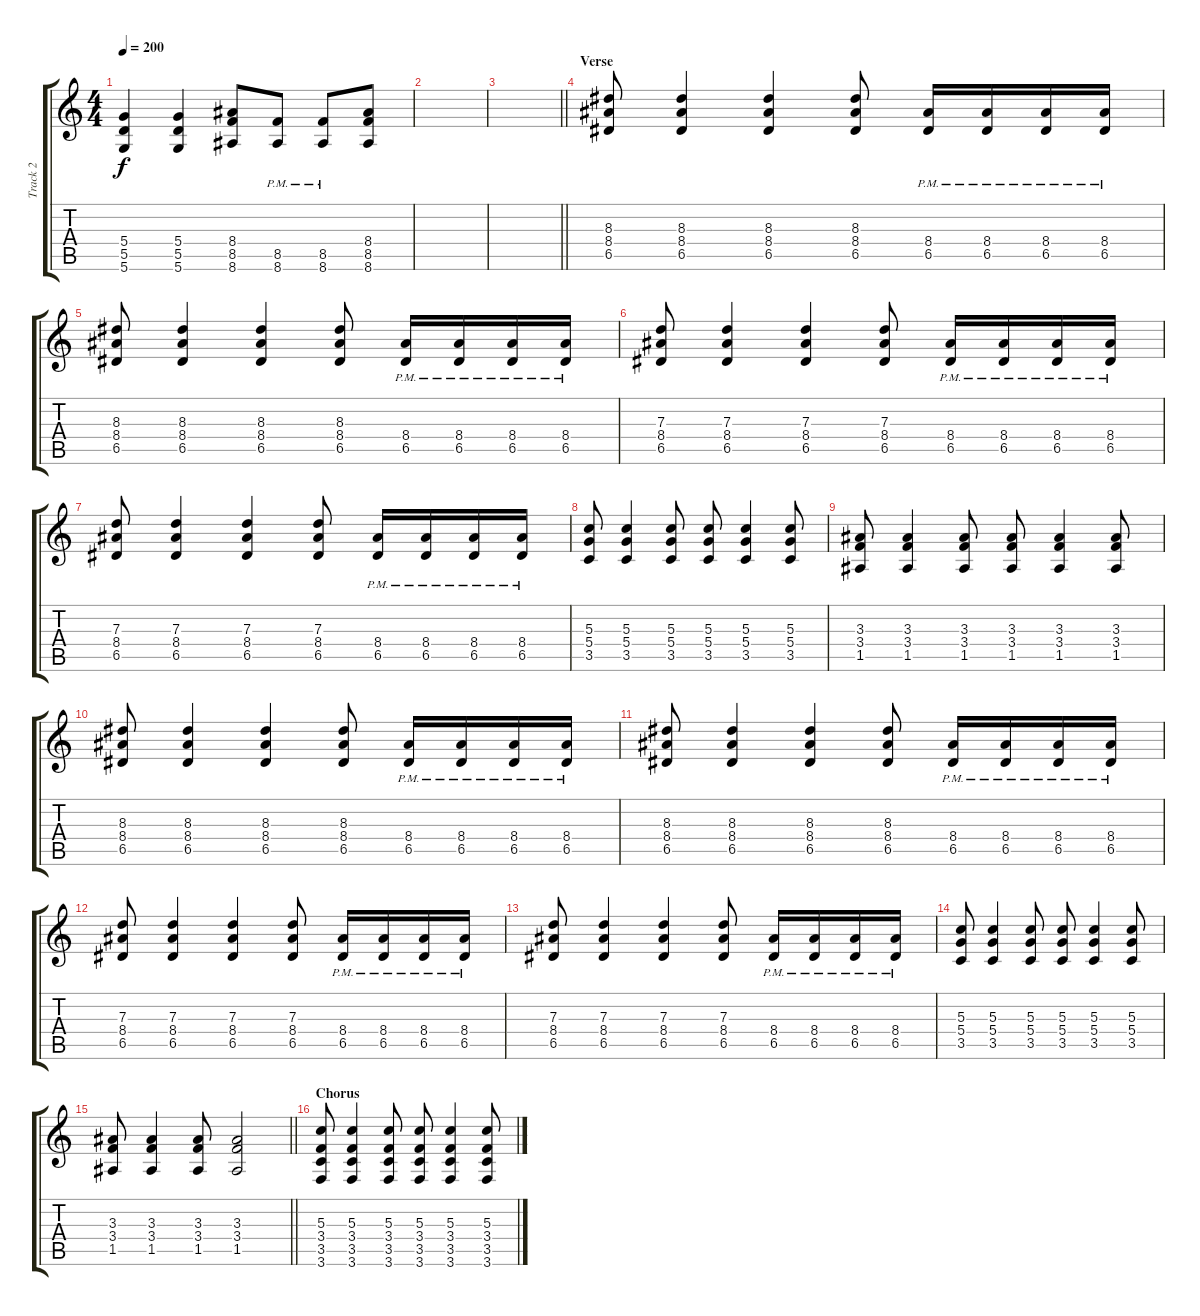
\track ("Track 2" "Track 2") {instrument overdrivenguitar}
\staff {score tabs}
\tuning (E4 B3 G3 D3 A2 D2) {hide}
\ts (4 4)
\tempo 200
\clef g2
\ks c
(5.4 5.5 5.6).4{dy f} (5.4 5.5 5.6).4 (8.4 8.5 8.6).8 (8.5{pm} 8.6{pm}).8 (8.5{pm} 8.6{pm}).8 (8.4 8.5 8.6).8 |
|
\barLineRight lightlight
|
\section ("" "Verse")
(8.3 8.4 6.5).8 (8.3 8.4 6.5).4 (8.3 8.4 6.5).4 (8.3 8.4 6.5).8 (8.4{pm} 6.5{pm}).16 (8.4{pm} 6.5{pm}).16 (8.4{pm} 6.5{pm}).16 (8.4{pm} 6.5{pm}).16 |
(8.3 8.4 6.5).8 (8.3 8.4 6.5).4 (8.3 8.4 6.5).4 (8.3 8.4 6.5).8 (8.4{pm} 6.5{pm}).16 (8.4{pm} 6.5{pm}).16 (8.4{pm} 6.5{pm}).16 (8.4{pm} 6.5{pm}).16 |
(7.3 8.4 6.5).8 (7.3 8.4 6.5).4 (7.3 8.4 6.5).4 (7.3 8.4 6.5).8 (8.4{pm} 6.5{pm}).16 (8.4{pm} 6.5{pm}).16 (8.4{pm} 6.5{pm}).16 (8.4{pm} 6.5{pm}).16 |
(7.3 8.4 6.5).8 (7.3 8.4 6.5).4 (7.3 8.4 6.5).4 (7.3 8.4 6.5).8 (8.4{pm} 6.5{pm}).16 (8.4{pm} 6.5{pm}).16 (8.4{pm} 6.5{pm}).16 (8.4{pm} 6.5{pm}).16 |
(5.3 5.4 3.5).8 (5.3 5.4 3.5).4 (5.3 5.4 3.5).8 (5.3 5.4 3.5).8 (5.3 5.4 3.5).4 (5.3 5.4 3.5).8 |
(3.3 3.4 1.5).8 (3.3 3.4 1.5).4 (3.3 3.4 1.5).8 (3.3 3.4 1.5).8 (3.3 3.4 1.5).4 (3.3 3.4 1.5).8 |
(8.3 8.4 6.5).8 (8.3 8.4 6.5).4 (8.3 8.4 6.5).4 (8.3 8.4 6.5).8 (8.4{pm} 6.5{pm}).16 (8.4{pm} 6.5{pm}).16 (8.4{pm} 6.5{pm}).16 (8.4{pm} 6.5{pm}).16 |
(8.3 8.4 6.5).8 (8.3 8.4 6.5).4 (8.3 8.4 6.5).4 (8.3 8.4 6.5).8 (8.4{pm} 6.5{pm}).16 (8.4{pm} 6.5{pm}).16 (8.4{pm} 6.5{pm}).16 (8.4{pm} 6.5{pm}).16 |
(7.3 8.4 6.5).8 (7.3 8.4 6.5).4 (7.3 8.4 6.5).4 (7.3 8.4 6.5).8 (8.4{pm} 6.5{pm}).16 (8.4{pm} 6.5{pm}).16 (8.4{pm} 6.5{pm}).16 (8.4{pm} 6.5{pm}).16 |
(7.3 8.4 6.5).8 (7.3 8.4 6.5).4 (7.3 8.4 6.5).4 (7.3 8.4 6.5).8 (8.4{pm} 6.5{pm}).16 (8.4{pm} 6.5{pm}).16 (8.4{pm} 6.5{pm}).16 (8.4{pm} 6.5{pm}).16 |
(5.3 5.4 3.5).8 (5.3 5.4 3.5).4 (5.3 5.4 3.5).8 (5.3 5.4 3.5).8 (5.3 5.4 3.5).4 (5.3 5.4 3.5).8 |
\barLineRight lightlight
(3.3 3.4 1.5).8 (3.3 3.4 1.5).4 (3.3 3.4 1.5).8 (3.3 3.4 1.5).2 |
\section ("" "Chorus")
(5.3 3.4 3.5 3.6).8 (5.3 3.4 3.5 3.6).4 (5.3 3.4 3.5 3.6).8 (5.3 3.4 3.5 3.6).8 (5.3 3.4 3.5 3.6).4 (5.3 3.4 3.5 3.6).8
